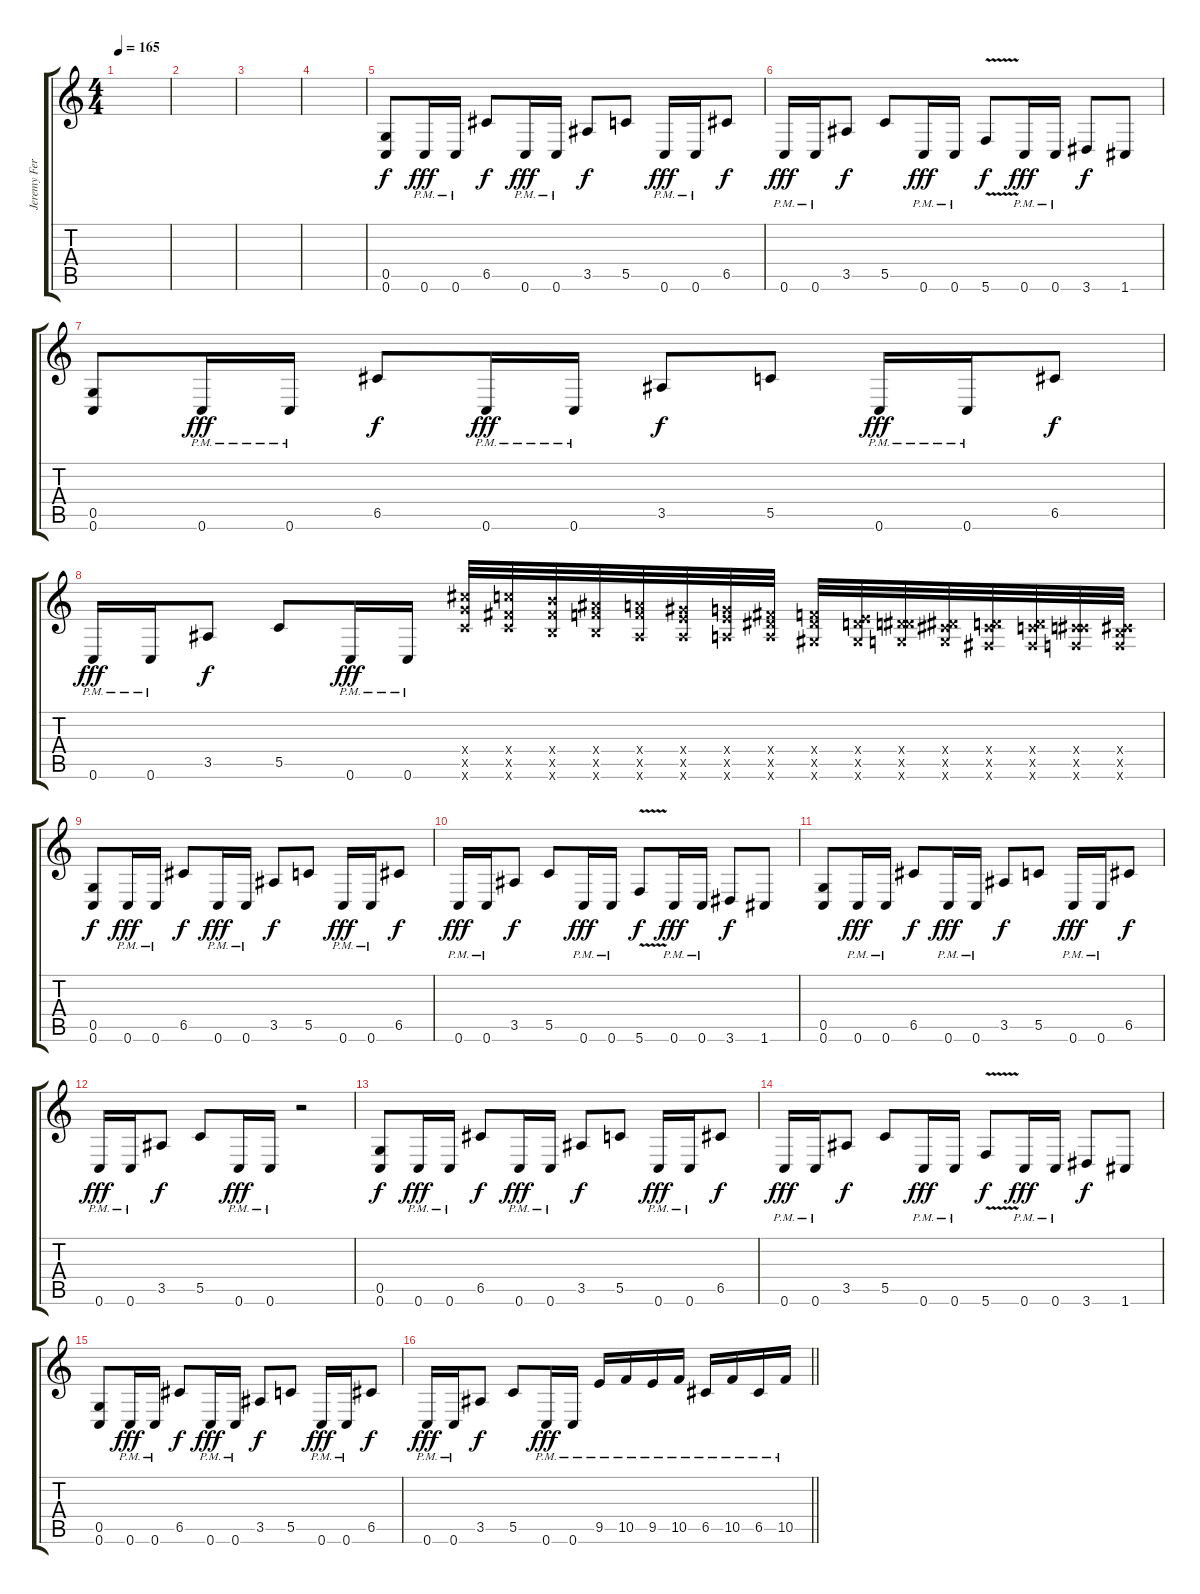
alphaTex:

\track ("Jeremy Ferguson (Jinxx)" "Jeremy Fer") {instrument overdrivenguitar}
\staff {score tabs}
\tuning (D4 A3 F3 C3 G2 C2) {hide}
\ts (4 4)
\tempo 165
\clef g2
\ks c
|
|
|
|
(0.5 0.6).8{dy f} 0.6{pm}.16{dy fff} 0.6{pm}.16 6.5.8{dy f} 0.6{pm}.16{dy fff} 0.6{pm}.16 3.5.8{dy f} 5.5.8 0.6{pm}.16{dy fff} 0.6{pm}.16 6.5.8{dy f} |
0.6{pm}.16{dy fff} 0.6{pm}.16 3.5.8{dy f} 5.5.8 0.6{pm}.16{dy fff} 0.6{pm}.16 5.6{v}.8{dy f} 0.6{pm}.16{dy fff} 0.6{pm}.16 3.6.8{dy f} 1.6.8 |
(0.5 0.6).8 0.6{pm}.16{dy fff} 0.6{pm}.16 6.5.8{dy f} 0.6{pm}.16{dy fff} 0.6{pm}.16 3.5.8{dy f} 5.5.8 0.6{pm}.16{dy fff} 0.6{pm}.16 6.5.8{dy f} |
0.6{pm}.16{dy fff} 0.6{pm}.16 3.5.8{dy f} 5.5.8 0.6{pm}.16{dy fff} 0.6{pm}.16 (13.4{x} 12.5{x} 12.6{x}).32 (12.4{x} 11.5{x} 12.6{x}).32 (11.4{x} 11.5{x} 11.6{x}).32 (10.4{x} 10.5{x} 11.6{x}).32 (9.4{x} 10.5{x} 10.6{x}).32 (8.4{x} 9.5{x} 10.6{x}).32 (7.4{x} 9.5{x} 9.6{x}).32 (6.4{x} 8.5{x} 9.6{x}).32 (5.4{x} 8.5{x} 8.6{x}).32 (4.4{x} 7.5{x} 8.6{x}).32 (3.4{x} 7.5{x} 7.6{x}).32 (3.4{x} 6.5{x} 7.6{x}).32 (2.4{x} 6.5{x} 6.6{x}).32 (2.4{x} 5.5{x} 6.6{x}).32 (1.4{x} 5.5{x} 5.6{x}).32 (1.4{x} 4.5{x} 5.6{x}).32 |
(0.5 0.6).8{dy f} 0.6{pm}.16{dy fff} 0.6{pm}.16 6.5.8{dy f} 0.6{pm}.16{dy fff} 0.6{pm}.16 3.5.8{dy f} 5.5.8 0.6{pm}.16{dy fff} 0.6{pm}.16 6.5.8{dy f} |
0.6{pm}.16{dy fff} 0.6{pm}.16 3.5.8{dy f} 5.5.8 0.6{pm}.16{dy fff} 0.6{pm}.16 5.6{v}.8{dy f} 0.6{pm}.16{dy fff} 0.6{pm}.16 3.6.8{dy f} 1.6.8 |
(0.5 0.6).8 0.6{pm}.16{dy fff} 0.6{pm}.16 6.5.8{dy f} 0.6{pm}.16{dy fff} 0.6{pm}.16 3.5.8{dy f} 5.5.8 0.6{pm}.16{dy fff} 0.6{pm}.16 6.5.8{dy f} |
0.6{pm}.16{dy fff} 0.6{pm}.16 3.5.8{dy f} 5.5.8 0.6{pm}.16{dy fff} 0.6{pm}.16 r.2 |
(0.5 0.6).8{dy f} 0.6{pm}.16{dy fff} 0.6{pm}.16 6.5.8{dy f} 0.6{pm}.16{dy fff} 0.6{pm}.16 3.5.8{dy f} 5.5.8 0.6{pm}.16{dy fff} 0.6{pm}.16 6.5.8{dy f} |
0.6{pm}.16{dy fff} 0.6{pm}.16 3.5.8{dy f} 5.5.8 0.6{pm}.16{dy fff} 0.6{pm}.16 5.6{v}.8{dy f} 0.6{pm}.16{dy fff} 0.6{pm}.16 3.6.8{dy f} 1.6.8 |
(0.5 0.6).8 0.6{pm}.16{dy fff} 0.6{pm}.16 6.5.8{dy f} 0.6{pm}.16{dy fff} 0.6{pm}.16 3.5.8{dy f} 5.5.8 0.6{pm}.16{dy fff} 0.6{pm}.16 6.5.8{dy f} |
\barLineRight lightlight
0.6{pm}.16{dy fff} 0.6{pm}.16 3.5.8{dy f} 5.5.8 0.6{pm}.16{dy fff} 0.6{pm}.16 9.5{pm}.16 10.5{pm}.16 9.5{pm}.16 10.5{pm}.16 6.5{pm}.16 10.5{pm}.16 6.5{pm}.16 10.5{pm}.16
